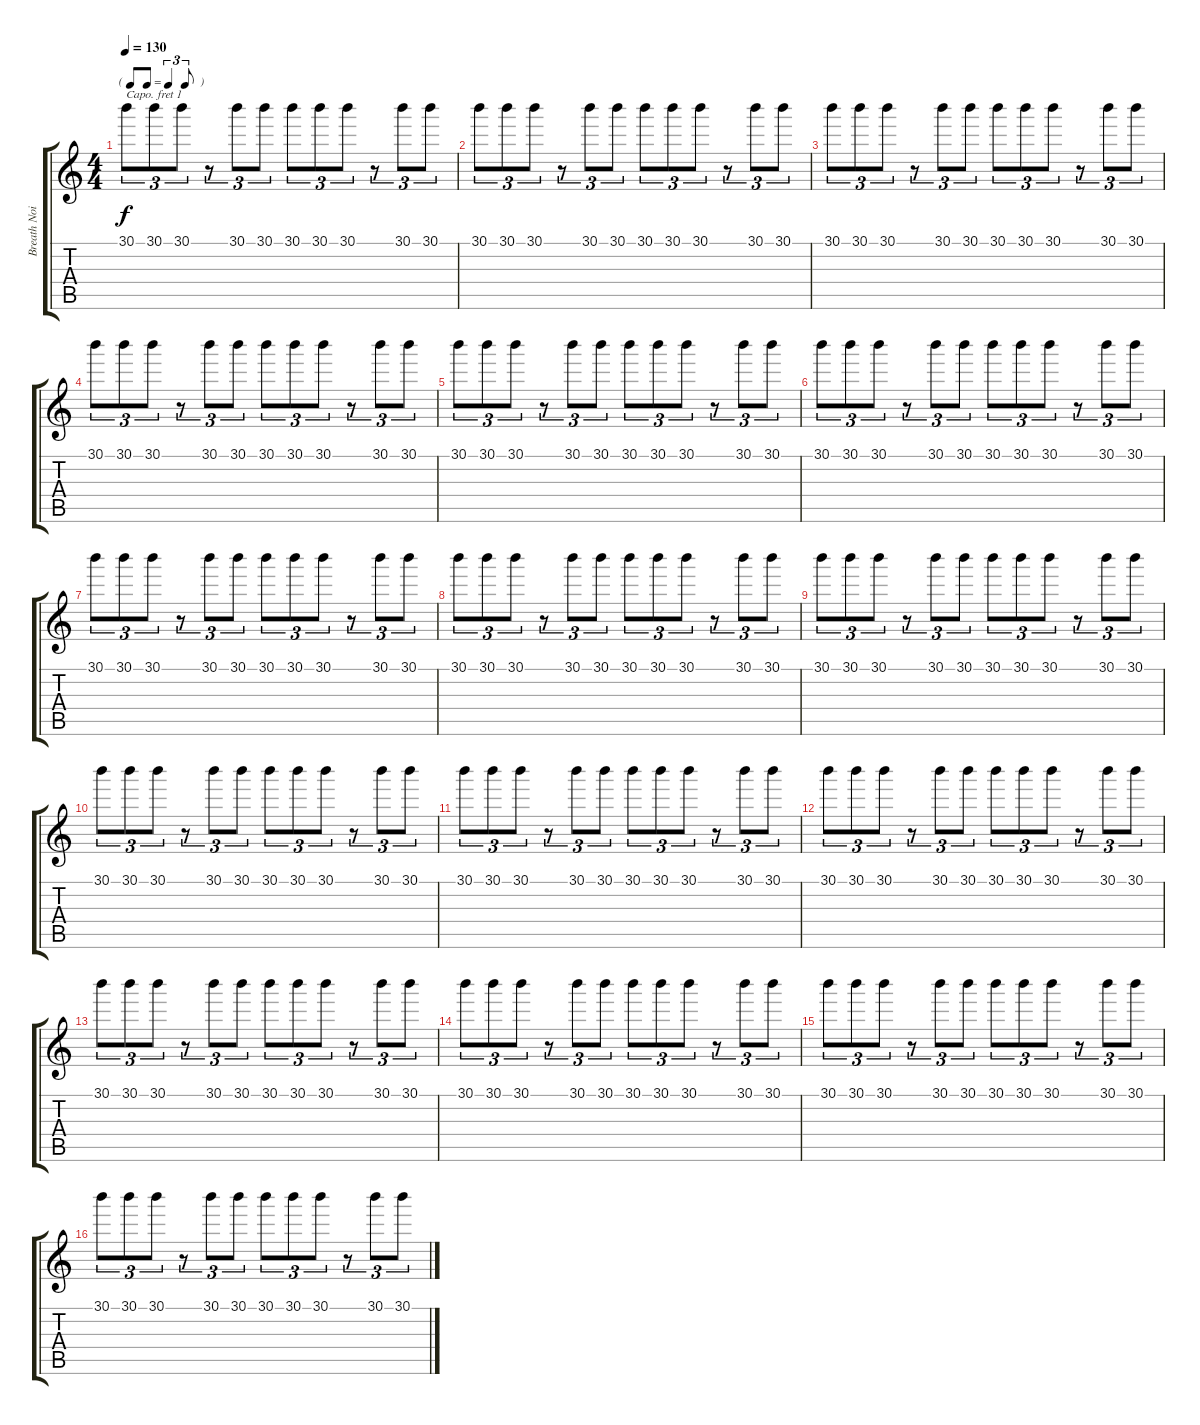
\track ("Breath Noise (Alan Wilder)" "Breath Noi") {instrument breathnoise}
\staff {score tabs}
\capo 1
\tuning (E4 B3 G3 D3 A2 E2) {hide}
\ts (4 4)
\tf triplet8th
\tempo 130
\clef g2
\ks c
30.1.8{tu (3 2) dy f} 30.1.8{tu (3 2)} 30.1.8{tu (3 2)} r.8{tu (3 2)} 30.1.8{tu (3 2)} 30.1.8{tu (3 2)} 30.1.8{tu (3 2)} 30.1.8{tu (3 2)} 30.1.8{tu (3 2)} r.8{tu (3 2)} 30.1.8{tu (3 2)} 30.1.8{tu (3 2)} |
30.1.8{tu (3 2)} 30.1.8{tu (3 2)} 30.1.8{tu (3 2)} r.8{tu (3 2)} 30.1.8{tu (3 2)} 30.1.8{tu (3 2)} 30.1.8{tu (3 2)} 30.1.8{tu (3 2)} 30.1.8{tu (3 2)} r.8{tu (3 2)} 30.1.8{tu (3 2)} 30.1.8{tu (3 2)} |
30.1.8{tu (3 2)} 30.1.8{tu (3 2)} 30.1.8{tu (3 2)} r.8{tu (3 2)} 30.1.8{tu (3 2)} 30.1.8{tu (3 2)} 30.1.8{tu (3 2)} 30.1.8{tu (3 2)} 30.1.8{tu (3 2)} r.8{tu (3 2)} 30.1.8{tu (3 2)} 30.1.8{tu (3 2)} |
30.1.8{tu (3 2)} 30.1.8{tu (3 2)} 30.1.8{tu (3 2)} r.8{tu (3 2)} 30.1.8{tu (3 2)} 30.1.8{tu (3 2)} 30.1.8{tu (3 2)} 30.1.8{tu (3 2)} 30.1.8{tu (3 2)} r.8{tu (3 2)} 30.1.8{tu (3 2)} 30.1.8{tu (3 2)} |
30.1.8{tu (3 2)} 30.1.8{tu (3 2)} 30.1.8{tu (3 2)} r.8{tu (3 2)} 30.1.8{tu (3 2)} 30.1.8{tu (3 2)} 30.1.8{tu (3 2)} 30.1.8{tu (3 2)} 30.1.8{tu (3 2)} r.8{tu (3 2)} 30.1.8{tu (3 2)} 30.1.8{tu (3 2)} |
30.1.8{tu (3 2)} 30.1.8{tu (3 2)} 30.1.8{tu (3 2)} r.8{tu (3 2)} 30.1.8{tu (3 2)} 30.1.8{tu (3 2)} 30.1.8{tu (3 2)} 30.1.8{tu (3 2)} 30.1.8{tu (3 2)} r.8{tu (3 2)} 30.1.8{tu (3 2)} 30.1.8{tu (3 2)} |
30.1.8{tu (3 2)} 30.1.8{tu (3 2)} 30.1.8{tu (3 2)} r.8{tu (3 2)} 30.1.8{tu (3 2)} 30.1.8{tu (3 2)} 30.1.8{tu (3 2)} 30.1.8{tu (3 2)} 30.1.8{tu (3 2)} r.8{tu (3 2)} 30.1.8{tu (3 2)} 30.1.8{tu (3 2)} |
30.1.8{tu (3 2)} 30.1.8{tu (3 2)} 30.1.8{tu (3 2)} r.8{tu (3 2)} 30.1.8{tu (3 2)} 30.1.8{tu (3 2)} 30.1.8{tu (3 2)} 30.1.8{tu (3 2)} 30.1.8{tu (3 2)} r.8{tu (3 2)} 30.1.8{tu (3 2)} 30.1.8{tu (3 2)} |
30.1.8{tu (3 2)} 30.1.8{tu (3 2)} 30.1.8{tu (3 2)} r.8{tu (3 2)} 30.1.8{tu (3 2)} 30.1.8{tu (3 2)} 30.1.8{tu (3 2)} 30.1.8{tu (3 2)} 30.1.8{tu (3 2)} r.8{tu (3 2)} 30.1.8{tu (3 2)} 30.1.8{tu (3 2)} |
30.1.8{tu (3 2)} 30.1.8{tu (3 2)} 30.1.8{tu (3 2)} r.8{tu (3 2)} 30.1.8{tu (3 2)} 30.1.8{tu (3 2)} 30.1.8{tu (3 2)} 30.1.8{tu (3 2)} 30.1.8{tu (3 2)} r.8{tu (3 2)} 30.1.8{tu (3 2)} 30.1.8{tu (3 2)} |
30.1.8{tu (3 2)} 30.1.8{tu (3 2)} 30.1.8{tu (3 2)} r.8{tu (3 2)} 30.1.8{tu (3 2)} 30.1.8{tu (3 2)} 30.1.8{tu (3 2)} 30.1.8{tu (3 2)} 30.1.8{tu (3 2)} r.8{tu (3 2)} 30.1.8{tu (3 2)} 30.1.8{tu (3 2)} |
30.1.8{tu (3 2)} 30.1.8{tu (3 2)} 30.1.8{tu (3 2)} r.8{tu (3 2)} 30.1.8{tu (3 2)} 30.1.8{tu (3 2)} 30.1.8{tu (3 2)} 30.1.8{tu (3 2)} 30.1.8{tu (3 2)} r.8{tu (3 2)} 30.1.8{tu (3 2)} 30.1.8{tu (3 2)} |
30.1.8{tu (3 2)} 30.1.8{tu (3 2)} 30.1.8{tu (3 2)} r.8{tu (3 2)} 30.1.8{tu (3 2)} 30.1.8{tu (3 2)} 30.1.8{tu (3 2)} 30.1.8{tu (3 2)} 30.1.8{tu (3 2)} r.8{tu (3 2)} 30.1.8{tu (3 2)} 30.1.8{tu (3 2)} |
30.1.8{tu (3 2)} 30.1.8{tu (3 2)} 30.1.8{tu (3 2)} r.8{tu (3 2)} 30.1.8{tu (3 2)} 30.1.8{tu (3 2)} 30.1.8{tu (3 2)} 30.1.8{tu (3 2)} 30.1.8{tu (3 2)} r.8{tu (3 2)} 30.1.8{tu (3 2)} 30.1.8{tu (3 2)} |
30.1.8{tu (3 2)} 30.1.8{tu (3 2)} 30.1.8{tu (3 2)} r.8{tu (3 2)} 30.1.8{tu (3 2)} 30.1.8{tu (3 2)} 30.1.8{tu (3 2)} 30.1.8{tu (3 2)} 30.1.8{tu (3 2)} r.8{tu (3 2)} 30.1.8{tu (3 2)} 30.1.8{tu (3 2)} |
30.1.8{tu (3 2)} 30.1.8{tu (3 2)} 30.1.8{tu (3 2)} r.8{tu (3 2)} 30.1.8{tu (3 2)} 30.1.8{tu (3 2)} 30.1.8{tu (3 2)} 30.1.8{tu (3 2)} 30.1.8{tu (3 2)} r.8{tu (3 2)} 30.1.8{tu (3 2)} 30.1.8{tu (3 2)}
